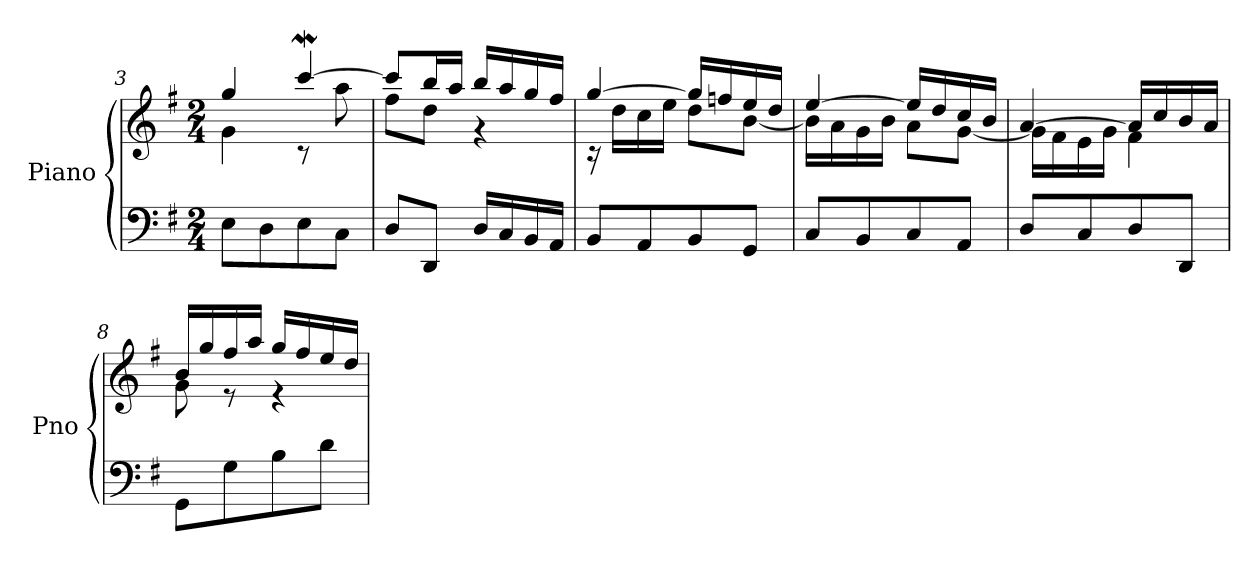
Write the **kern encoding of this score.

**kern	**kern
*part1	*part1
*staff2	*staff1
*I"Piano	*
*I'Pno	*
*clefF4	*clefG2
*k[f#]	*k[f#]
*M2/4	*M2/4
=3	=3
*	*^
8E\L	4gg/	4g\
8D\	.	.
8E\	[4cccw/	8rc
8C\J	.	8aa\
=4	=4	=4
8D/L	8ccc/L]	8ff#\L
8DD/J	16bb/L	8dd\J
.	16aa/JJ	.
16D/LL	16bb/LL	4r
16C/	16aa/	.
16BB/	16gg/	.
16AA/JJ	16ff#/JJ	.
=5	=5	=5
8BB/L	[4gg/	16rc
.	.	16dd\LL
8AA/	.	16cc\
.	.	16ee\JJ
8BB/	16gg/LL]	8dd\L
.	16ffn/	.
8GG/J	16ee/	[8b\J
.	16dd/JJ	.
!!LO:LB:g=z	!!
=6	=6	=6
8C/L	[4ee/	16b\LL]
.	.	16a\
8BB/	.	16g\
.	.	16b\JJ
8C/	16ee/LL]	8a\L
.	16dd/	.
8AA/J	16cc/	[8g\J
.	16b/JJ	.
=7	=7	=7
8D/L	[4a/	16g\LL]
.	.	16f#\
8C/	.	16e\
.	.	16g\JJ
8D/	16a/LL]	4f#\
.	16cc/	.
8DD/J	16b/	.
.	16a/JJ	.
=8	=8	=8
8GG\L	16b/LL	8g\
.	16gg/	.
8G\	16ff#/	8r
.	16aa/JJ	.
8B\	16gg/LL	4r
.	16ff#/	.
8d\J	16ee/	.
.	16dd/JJ	.
*	*v	*v
=	=
*-	*-
